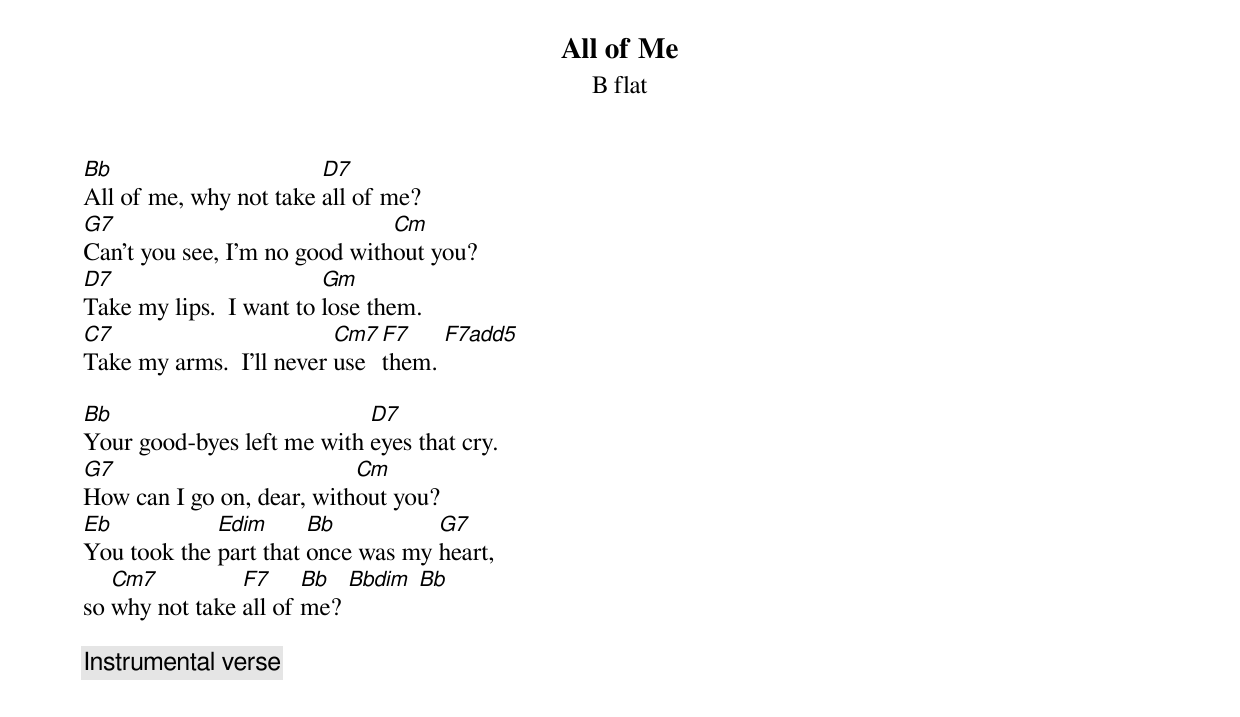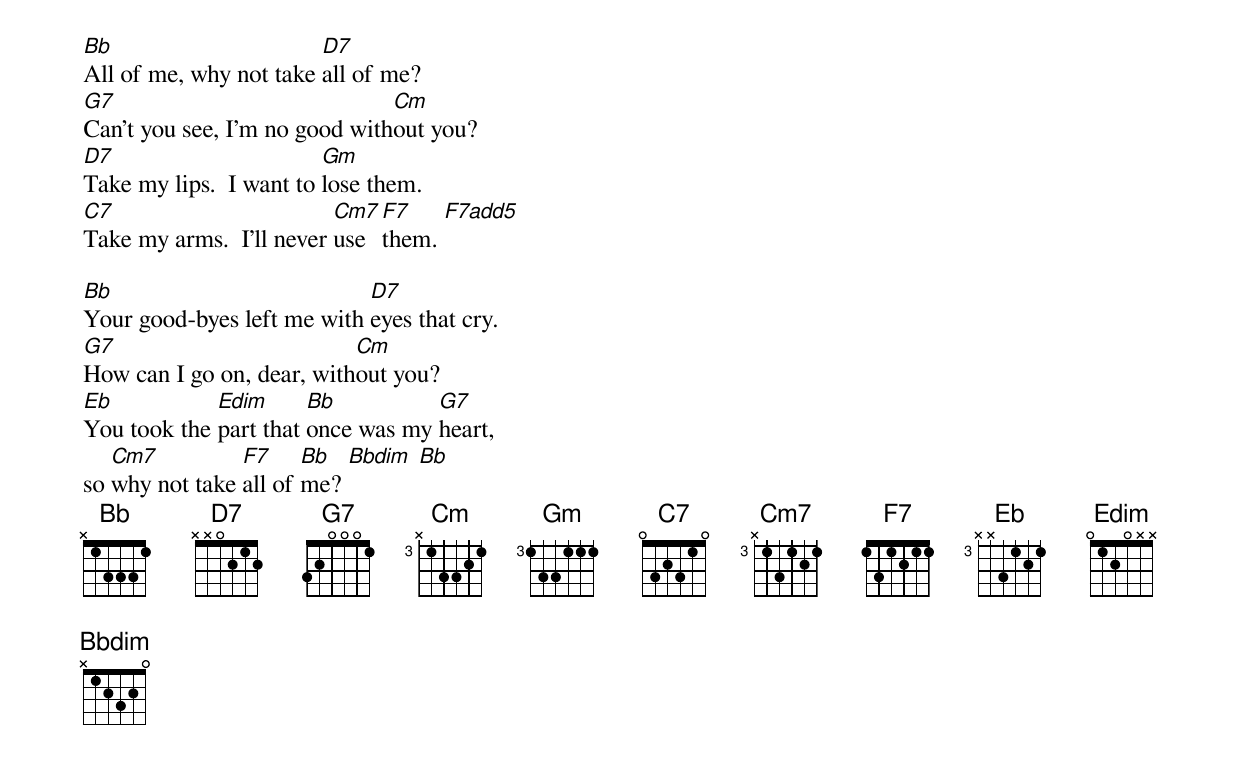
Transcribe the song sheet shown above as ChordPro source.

{t:All of Me}
{st:B flat}
{col: 2}
{define:F7add5 base-fret 1 frets 2 3 1 4}


[Bb]All of me, why not take [D7]all of me?
[G7]Can't you see, I'm no good with[Cm]out you?
[D7]Take my lips.  I want to [Gm]lose them.
[C7]Take my arms.  I'll never [Cm7]use [F7]them. [F7add5]

[Bb]Your good-byes left me with [D7]eyes that cry.
[G7]How can I go on, dear, with[Cm]out you?
[Eb]You took the [Edim]part that [Bb]once was my [G7]heart,
so [Cm7]why not take [F7]all of [Bb]me? [Bbdim] [Bb]

{c:Instrumental verse}
{colb}

[Bb]All of me, why not take [D7]all of me?
[G7]Can't you see, I'm no good with[Cm]out you?
[D7]Take my lips.  I want to [Gm]lose them.
[C7]Take my arms.  I'll never [Cm7]use [F7]them. [F7add5]

[Bb]Your good-byes left me with [D7]eyes that cry.
[G7]How can I go on, dear, with[Cm]out you?
[Eb]You took the [Edim]part that [Bb]once was my [G7]heart,
so [Cm7]why not take [F7]all of [Bb]me? [Bbdim] [Bb]
